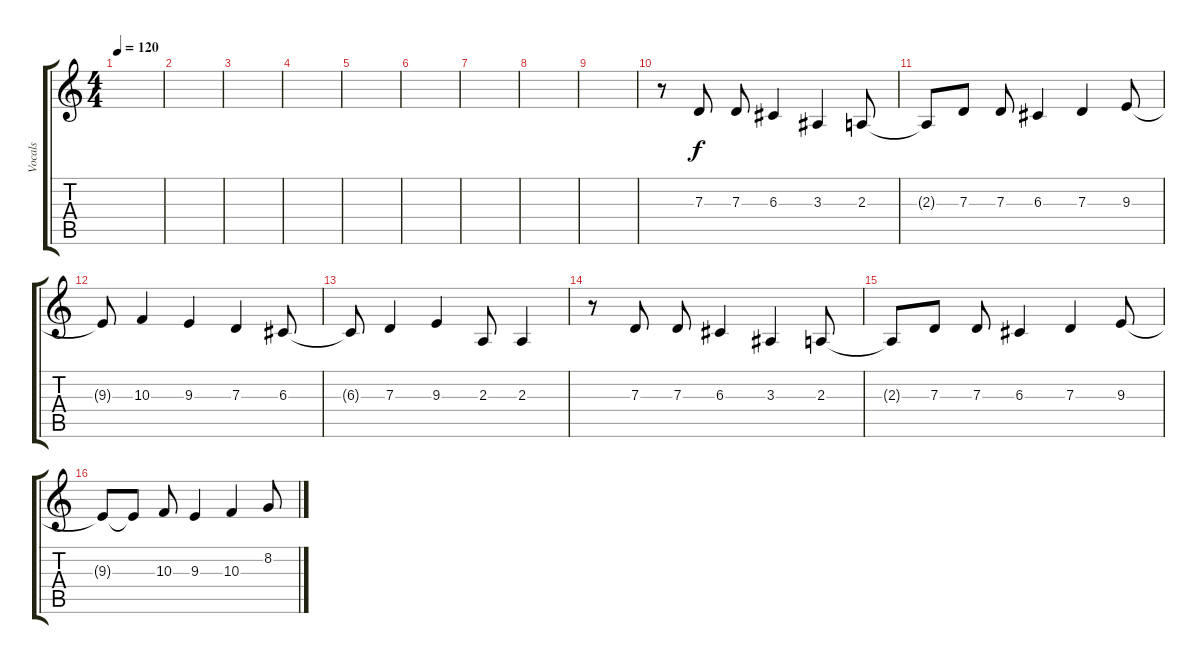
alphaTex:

\track ("Vocals" "Vocals") {instrument bassoon}
\staff {score tabs}
\tuning (E4 B3 G3 D3 A2 E2) {hide}
\ts (4 4)
\tempo 120
\clef g2
\ks c
|
|
|
|
|
|
|
|
|
r.8 7.3.8 7.3.8 6.3.4 3.3.4 2.3.8 |
2.3{t}.8 7.3.8 7.3.8 6.3.4 7.3.4 9.3.8 |
9.3{t}.8 10.3.4 9.3.4 7.3.4 6.3.8 |
6.3{t}.8 7.3.4 9.3.4 2.3.8 2.3.4 |
r.8 7.3.8 7.3.8 6.3.4 3.3.4 2.3.8 |
2.3{t}.8 7.3.8 7.3.8 6.3.4 7.3.4 9.3.8 |
9.3{t}.8 9.3{t}.8 10.3.8 9.3.4 10.3.4 8.2.8
